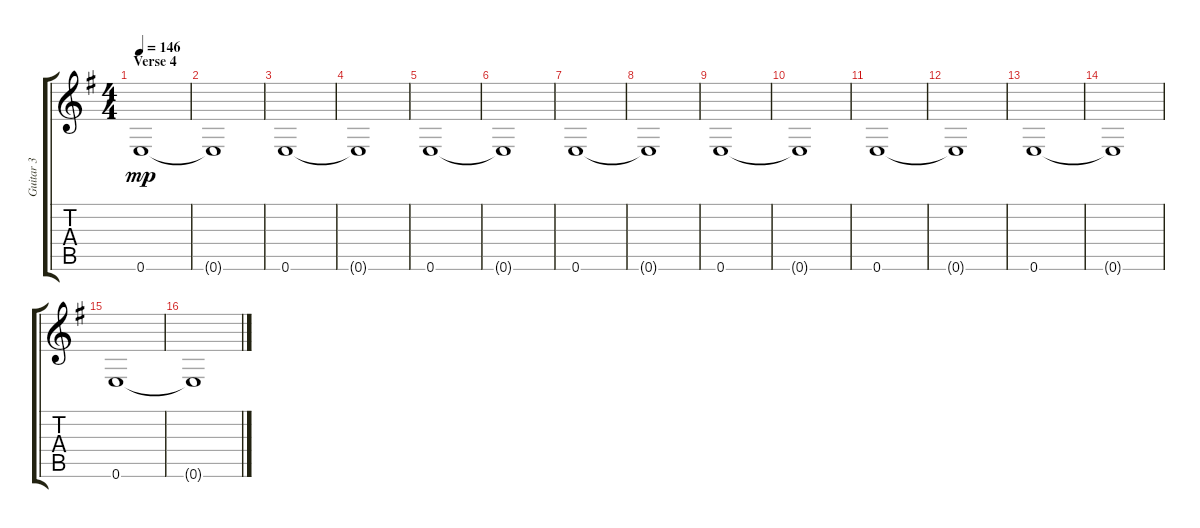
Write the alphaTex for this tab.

\track ("Guitar 3" "Guitar 3") {instrument overdrivenguitar}
\staff {score tabs}
\tuning (E4 B3 G3 D3 A2 E2) {hide}
\ts (4 4)
\section ("" "Verse 4")
\tempo 146
\clef g2
\ks g
0.6.1{dy mp} |
0.6{t}.1 |
0.6.1 |
0.6{t}.1 |
0.6.1 |
0.6{t}.1 |
0.6.1 |
0.6{t}.1 |
0.6.1 |
0.6{t}.1 |
0.6.1 |
0.6{t}.1 |
0.6.1 |
0.6{t}.1 |
0.6.1 |
0.6{t}.1
